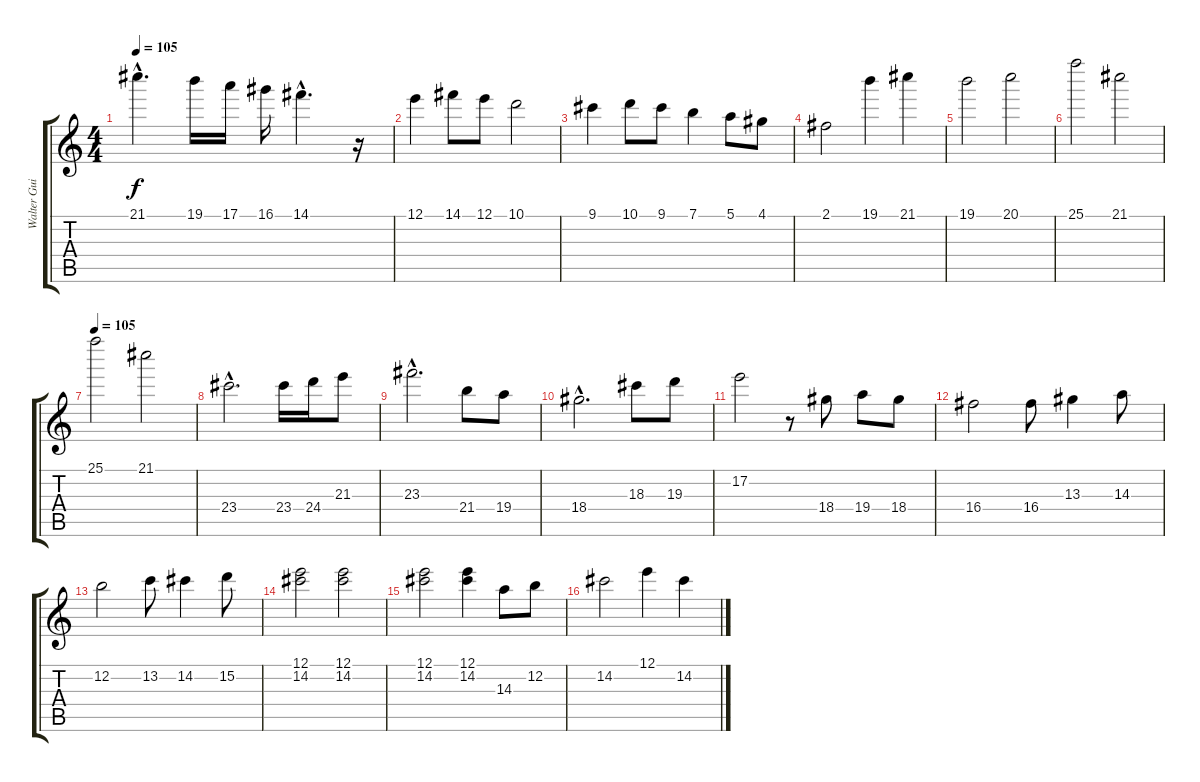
\track ("Walter Guiardino" "Walter Gui") {instrument distortionguitar}
\staff {score tabs}
\tuning (E4 B3 G3 D3 A2 E2) {hide}
\ts (4 4)
\tempo 105
\clef g2
\ks c
21.1{hac}.4{d dy f} 19.1.16 17.1.16 16.1.16 14.1{hac}.4{d} r.16 |
12.1.4 14.1.8 12.1.8 10.1.2 |
9.1.4 10.1.8 9.1.8 7.1.4 5.1.8 4.1.8 |
2.1.2 19.1.4 21.1.4 |
19.1.2 20.1.2 |
25.1.2 21.1.2 |
\tempo 105
25.1.2 21.1.2 |
23.4{hac}.2{d} 23.4.16 24.4.16 21.3.8 |
23.3{hac}.2{d} 21.4.8 19.4.8 |
18.4{hac}.2{d} 18.3.8 19.3.8 |
17.2.2 r.8 18.4.8 19.4.8 18.4.8 |
16.4.2 16.4.8 13.3.4 14.3.8 |
12.2.2 13.2.8 14.2.4 15.2.8 |
(12.1 14.2).2 (12.1 14.2).2 |
(12.1 14.2).2 (12.1 14.2).4 14.3.8 12.2.8 |
14.2.2 12.1.4 14.2.4
